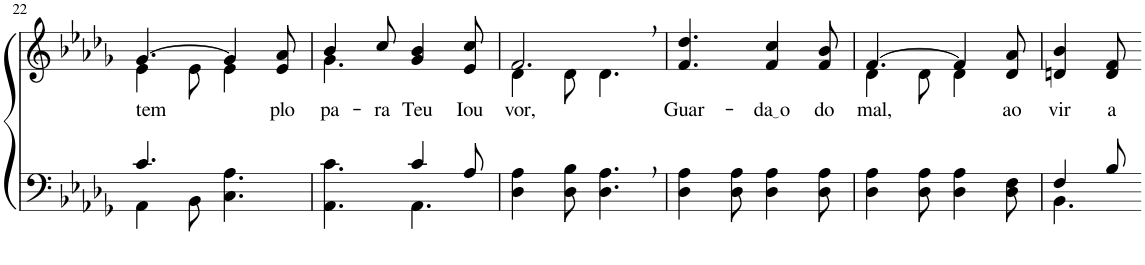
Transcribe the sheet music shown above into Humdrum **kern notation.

**kern	**kern	**text
*part2	*part1	*part1
*staff2	*staff1	*staff1
*I"Parte III e IV	*I"Parte I e II	*
!!LO:PB:g=z
*clefF4	*clefG2	*
*k[b-e-a-d-g-]	*k[b-e-a-d-g-]	*
*M6/8	*M6/8	*
=22	=22	=22
*^	*^	*
!	!	!	!	!LO:LY:b
4.c/	4AA-\	[4.g-/	4e-\	tem-
.	8BB-\	.	8e-\	.
4.ryy	4.C\ 4.A-\	4g-/]	4e-\	.
!	!	!	!	!LO:LY:b
.	.	8e-/ 8a-/	8ryy	-plo
=23	=23	=23	=23	=23
!	!	!	!	!LO:LY:b
4.ryy	4.AA-\ 4.c\	4b-/	4.g-\	pa-
!	!	!	!	!LO:LY:b
.	.	8cc/	.	-ra
!	!	!	!	!LO:LY:b
4c/	4.AA-\	4g-/ 4b-/	4.ryy	Teu
!	!	!	!	!LO:LY:b
8A-/	.	8e-/ 8cc/	.	Iou-
*v	*v	*	*	*
=24	=24	=24	=24
!	!	!	!LO:LY:b
4D-\ 4A-\	2.f,/	4d-\	-vor,
8D-\ 8B-\	.	8d-\	.
4.D-\, 4.A-\,	.	4.d-\	.
=25	=25	=25	=25
!	!	!	!LO:LY:b
*	*v	*v	*
4D-\ 4A-\	4.f/ 4.dd-/	Guar-
8D-\ 8A-\	.	.
!	!	!LO:LY:b
4D-\ 4A-\	4f/ 4cc/	da o
!	!	!LO:LY:b
8D-\ 8A-\	8f/ 8b-/	do
=26	=26	=26
*	*^	*
!	!	!	!LO:LY:b
4D-\ 4A-\	[4.f/	4d-\	mal,
8D-\ 8A-\	.	8d-\	.
4D-\ 4A-\	4f/]	4d-\	.
!	!	!	!LO:LY:b
8D-\ 8F\	8d-/ 8a-/	8ryy	ao
=27	=27	=27	=27
*^	*	*	*
!	!	!	!	!LO:LY:b
*	*	*v	*v	*
4F/	4.BB-\	4dn/ 4b-/	vir
!	!	!	!LO:LY:b
8B-/	.	8d/ 8f/	a
*v	*v	*	*
=-	=-	=-
*-	*-	*-
